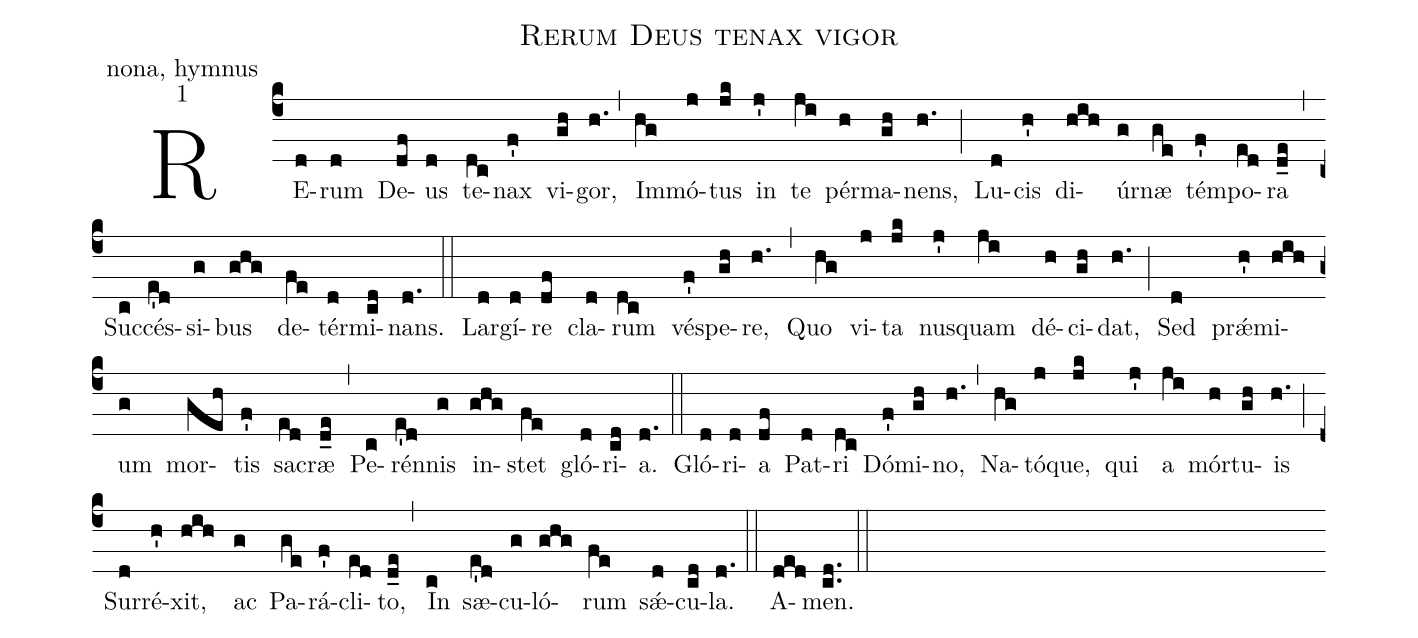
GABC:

name: Rerum Deus tenax vigor;
office-part: nona, hymnus;
mode: 1;
%%
(c4)
RE(d)rum(d) De(df)us(d) te(dc)nax(f') vi(gh)gor,(h.) (,)
Im(hg)mó(j)tus(jk) in(j') te(ji) pér(h)ma(gh)nens,(h.) (;)
Lu(d)cis(h') di(hih)úr(g)næ(ge) tém(f')po(ed)ra(d_e) (,)
Suc(c)cés(e'd)si(g)bus(ghg) de(fe)tér(d)mi(cd)nans.(d.) (::)

Lar(d)gí(d)re(df) cla(d)rum(dc) vés(f')pe(gh)re,(h.) (,)
Quo(hg) vi(j)ta(jk) nus(j')quam(ji) dé(h)ci(gh)dat,(h.) (;)
Sed(d) prǽ(h')mi(hih)um(g) mor(geh)tis(f') sa(ed)cræ(d_e) (,)
Pe(c)rén(e'd)nis(g) in(ghg)stet(fe) gló(d)ri(cd)a.(d.) (::)

Gló(d)ri(d)a(df) Pat(d)ri(dc) Dó(f')mi(gh)no,(h.) (,)
Na(hg)tó(j)que,(jk) qui(j') a(ji) mór(h)tu(gh)is(h.) (;)
Sur(d)ré(h')xit,(hih) ac(g) Pa(ge)rá(f')cli(ed)to,(d_e) (,)
In(c) sæ(e'd)cu(g)ló(ghg)rum(fe) sǽ(d)cu(cd)la.(d.) (::)

A(ded)men.(c.d.) (::)
